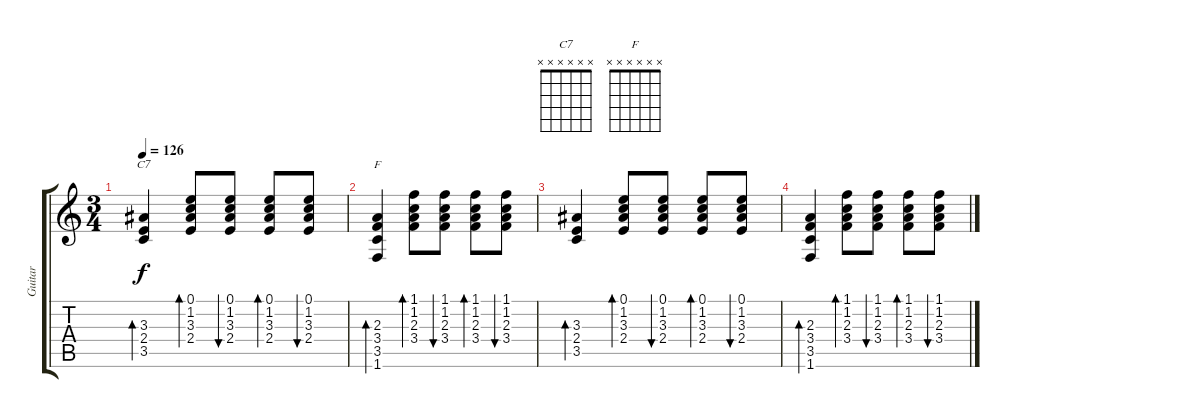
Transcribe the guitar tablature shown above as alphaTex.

\track ("Guitar" "Guitar") {instrument acousticguitarnylon}
\staff {score tabs}
\tuning (E4 B3 G3 D3 A2 E2) {hide}
\chord ("C7" x x x x x x) {firstfret 0}
\chord ("F" x x x x x x) {firstfret 0}
\ts (3 4)
\tempo 126
\clef g2
\ks c
(3.3 2.4 3.5).4{bd 30 ch "C7" dy f} (0.1 1.2 3.3 2.4).8{bd 30} (0.1 1.2 3.3 2.4).8{bu 30} (0.1 1.2 3.3 2.4).8{bd 30} (0.1 1.2 3.3 2.4).8{bu 30} |
(2.3 3.4 3.5 1.6).4{bd 30 ch "F"} (1.1 1.2 2.3 3.4).8{bd 30} (1.1 1.2 2.3 3.4).8{bu 30} (1.1 1.2 2.3 3.4).8{bd 30} (1.1 1.2 2.3 3.4).8{bu 30} |
(3.3 2.4 3.5).4{bd 30} (0.1 1.2 3.3 2.4).8{bd 30} (0.1 1.2 3.3 2.4).8{bu 30} (0.1 1.2 3.3 2.4).8{bd 30} (0.1 1.2 3.3 2.4).8{bu 30} |
(2.3 3.4 3.5 1.6).4{bd 30} (1.1 1.2 2.3 3.4).8{bd 30} (1.1 1.2 2.3 3.4).8{bu 30} (1.1 1.2 2.3 3.4).8{bd 30} (1.1 1.2 2.3 3.4).8{bu 30}
